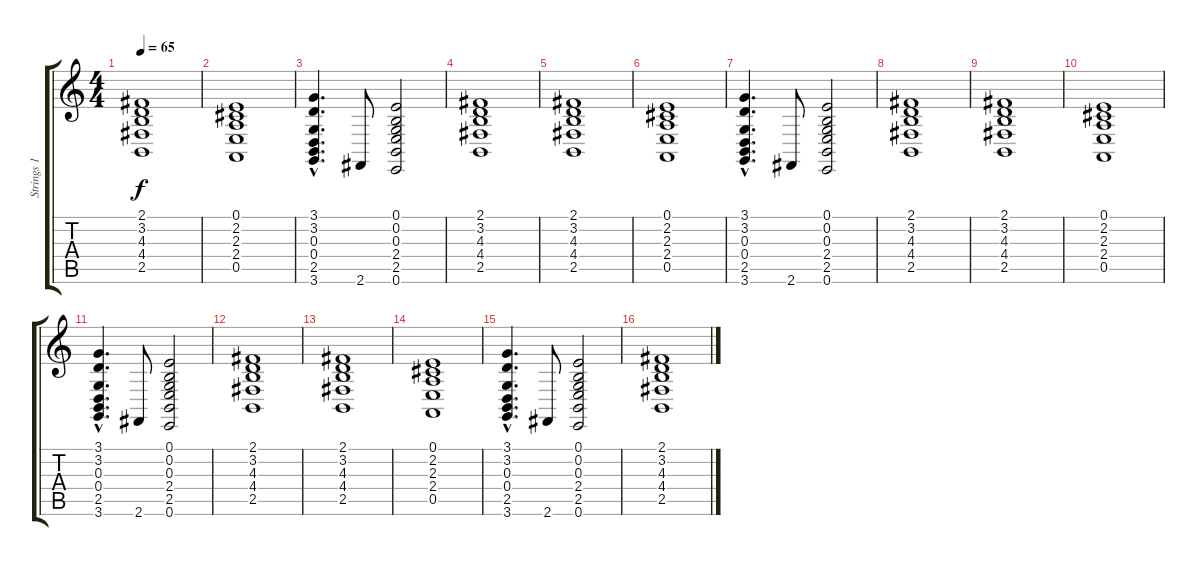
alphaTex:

\track ("Strings 1" "Strings 1") {instrument synthstrings1}
\staff {score tabs}
\tuning (E4 B3 G3 D3 A2 E2) {hide}
\ts (4 4)
\tempo 65
\clef g2
\ks c
(2.1 3.2 4.3 4.4 2.5).1{dy f volume 12} |
(0.1 2.2 2.3 2.4 0.5).1 |
(3.1{hac} 3.2{hac} 0.3{hac} 0.4{hac} 2.5{hac} 3.6{hac}).4{d} 2.6.8 (0.1 0.2 0.3 2.4 2.5 0.6).2 |
(2.1 3.2 4.3 4.4 2.5).1 |
(2.1 3.2 4.3 4.4 2.5).1 |
(0.1 2.2 2.3 2.4 0.5).1 |
(3.1{hac} 3.2{hac} 0.3{hac} 0.4{hac} 2.5{hac} 3.6{hac}).4{d} 2.6.8 (0.1 0.2 0.3 2.4 2.5 0.6).2 |
(2.1 3.2 4.3 4.4 2.5).1 |
(2.1 3.2 4.3 4.4 2.5).1 |
(0.1 2.2 2.3 2.4 0.5).1 |
(3.1{hac} 3.2{hac} 0.3{hac} 0.4{hac} 2.5{hac} 3.6{hac}).4{d} 2.6.8 (0.1 0.2 0.3 2.4 2.5 0.6).2 |
(2.1 3.2 4.3 4.4 2.5).1 |
(2.1 3.2 4.3 4.4 2.5).1 |
(0.1 2.2 2.3 2.4 0.5).1 |
(3.1{hac} 3.2{hac} 0.3{hac} 0.4{hac} 2.5{hac} 3.6{hac}).4{d} 2.6.8 (0.1 0.2 0.3 2.4 2.5 0.6).2 |
(2.1 3.2 4.3 4.4 2.5).1
